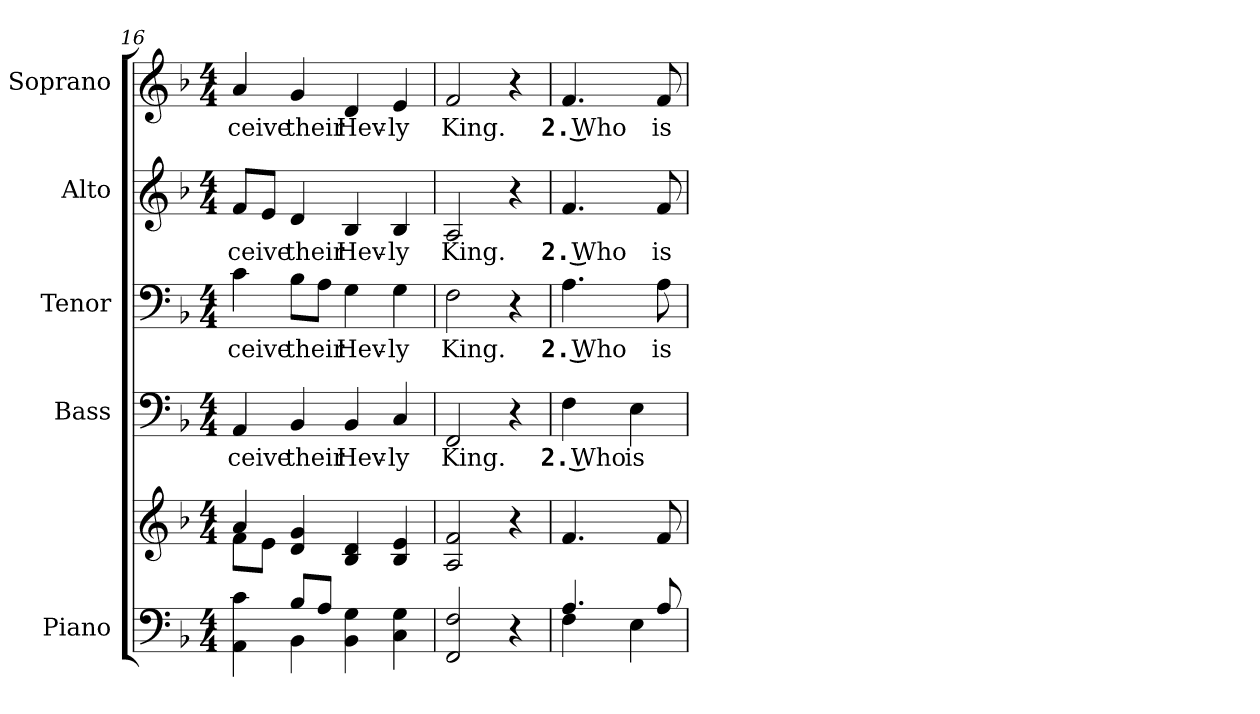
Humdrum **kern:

**kern	**kern	**kern	**text	**kern	**text	**kern	**text	**kern	**text
*part5	*part5	*part4	*part4	*part3	*part3	*part2	*part2	*part1	*part1
*staff6	*staff5	*staff4	*staff4	*staff3	*staff3	*staff2	*staff2	*staff1	*staff1
*I"Piano	*	*I"Bass	*	*I"Tenor	*	*I"Alto	*	*I"Soprano	*
*I'Pno.	*	*I'B.	*	*I'T.	*	*I'A.	*	*I'S.	*
!!LO:PB:g=z
*clefF4	*clefG2	*clefF4	*	*clefF4	*	*clefG2	*	*clefG2	*
*k[b-]	*k[b-]	*k[b-]	*	*k[b-]	*	*k[b-]	*	*k[b-]	*
*d:	*d:	*d:	*	*d:	*	*d:	*	*d:	*
*M4/4	*M4/4	*M4/4	*	*M4/4	*	*M4/4	*	*M4/4	*
=16	=16	=16	=16	=16	=16	=16	=16	=16	=16
*^	*^	*	*	*	*	*	*	*	*
!	!	!	!	!	!LO:LY:b:color=#000000	!	!	!	!	!	!
!	!	!	!	!	!	!	!LO:LY:b:color=#000000	!	!	!	!
!	!	!	!	!	!	!	!	!	!LO:LY:b:color=#000000	!	!
!	!	!	!	!	!	!	!	!	!	!	!LO:LY:b:color=#000000
4AAi\ 4ci	4ryy	4ai/	8fi\L	4AAi/	-ceive	4ci\	-ceive	8fi/L	-ceive	4ai/	-ceive
.	.	.	8ei\J	.	.	.	.	8ei/J	.	.	.
!	!	!	!	!	!LO:LY:b:color=#000000	!	!	!	!	!	!
!	!	!	!	!	!	!	!LO:LY:b:color=#000000	!	!	!	!
!	!	!	!	!	!	!	!	!	!LO:LY:b:color=#000000	!	!
!	!	!	!	!	!	!	!	!	!	!	!LO:LY:b:color=#000000
8B-i/L	4BB-i\	4di/ 4gi	4ryy	4BB-i/	their	8B-i\L	their	4di/	their	4gi/	their
8Ai/J	.	.	.	.	.	8Ai\J	.	.	.	.	.
!	!	!	!	!	!LO:LY:b:color=#000000	!	!	!	!	!	!
!	!	!	!	!	!	!	!LO:LY:b:color=#000000	!	!	!	!
!	!	!	!	!	!	!	!	!	!LO:LY:b:color=#000000	!	!
!	!	!	!	!	!	!	!	!	!	!	!LO:LY:b:color=#000000
4BB-i\ 4Gi	2ryy	4B-i/ 4di	2ryy	4BB-i/	Hev-	4Gi\	Hev-	4B-i/	Hev-	4di/	Hev-
!	!	!	!	!	!LO:LY:b:color=#000000	!	!	!	!	!	!
!	!	!	!	!	!	!	!LO:LY:b:color=#000000	!	!	!	!
!	!	!	!	!	!	!	!	!	!LO:LY:b:color=#000000	!	!
!	!	!	!	!	!	!	!	!	!	!	!LO:LY:b:color=#000000
4Ci\ 4Gi	.	4B-i/ 4ei	.	4Ci/	-ly	4Gi\	-ly	4B-i/	-ly	4ei/	-ly
*v	*v	*	*	*	*	*	*	*	*	*	*
*	*v	*v	*	*	*	*	*	*	*	*
=17	=17	=17	=17	=17	=17	=17	=17	=17	=17
!	!	!	!LO:LY:b:color=#000000	!	!	!	!	!	!
!	!	!	!	!	!LO:LY:b:color=#000000	!	!	!	!
!	!	!	!	!	!	!	!LO:LY:b:color=#000000	!	!
!	!	!	!	!	!	!	!	!	!LO:LY:b:color=#000000
2FFi/ 2Fi	2Ai/ 2fi	2FFi/	King.	2Fi\	King.	2Ai/	King.	2fi/	King.
4r	4r	4r	.	4r	.	4r	.	4r	.
=18	=18	=18	=18	=18	=18	=18	=18	=18	=18
*^	*	*	*	*	*	*	*	*	*
!	!	!	!	!LO:LY:b:color=#000000	!	!	!	!	!	!
!	!	!	!	!	!	!LO:LY:b:color=#000000	!	!	!	!
!	!	!	!	!	!	!	!	!LO:LY:b:color=#000000	!	!
!	!	!	!	!	!	!	!	!	!	!LO:LY:b:color=#000000
4.Ai/	4Fi\	4.fi/	4Fi\	2. Who	4.Ai\	2. Who	4.fi/	2. Who	4.fi/	2. Who
!	!	!	!	!LO:LY:b:color=#000000	!	!	!	!	!	!
.	4Ei\	.	4Ei\	is	.	.	.	.	.	.
!	!	!	!	!	!	!LO:LY:b:color=#000000	!	!	!	!
!	!	!	!	!	!	!	!	!LO:LY:b:color=#000000	!	!
!	!	!	!	!	!	!	!	!	!	!LO:LY:b:color=#000000
8Ai/	.	8fi/	.	.	8Ai\	is	8fi/	is	8fi/	is
*v	*v	*	*	*	*	*	*	*	*	*
=	=	=	=	=	=	=	=	=	=
*-	*-	*-	*-	*-	*-	*-	*-	*-	*-
